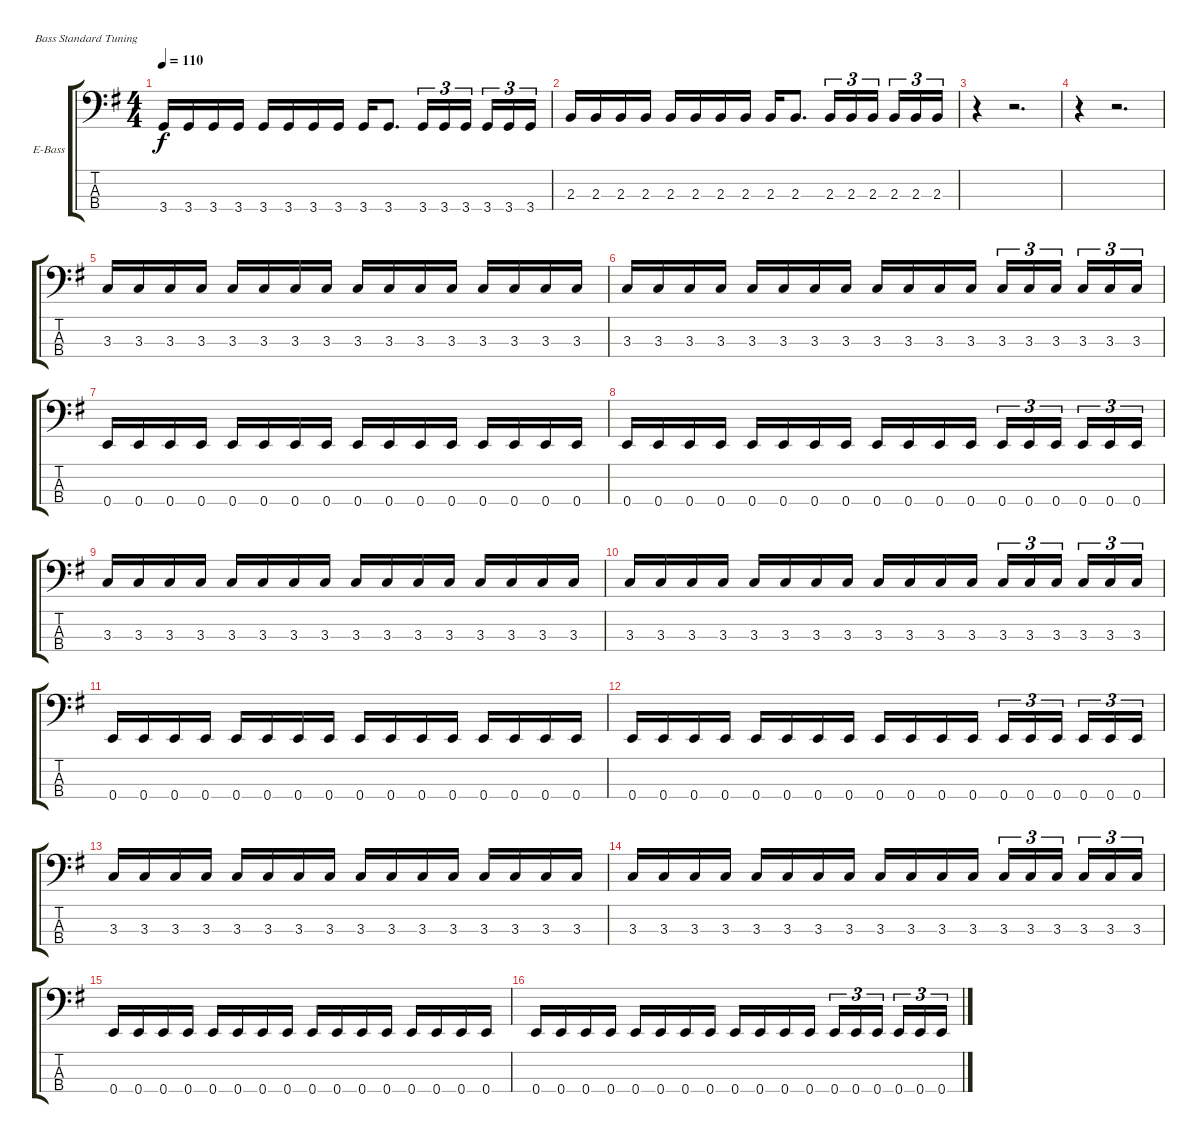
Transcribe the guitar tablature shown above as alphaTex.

\bracketExtendMode groupsimilarinstruments
\firstSystemTrackNameOrientation horizontal
\otherSystemsTrackNameOrientation horizontal
\track ("John Alderete (Bass)" "E-Bass") {instrument electricbassfinger}
\staff {score tabs}
\tuning (G2 D2 A1 E1)
\ts (4 4)
\tempo 110
\clef f4
\ks g
3.4.16{dy f} 3.4.16 3.4.16 3.4.16 3.4.16 3.4.16 3.4.16 3.4.16 3.4.16 3.4.8{d} 3.4.16{tu (3 2)} 3.4.16{tu (3 2)} 3.4.16{tu (3 2)} 3.4.16{tu (3 2)} 3.4.16{tu (3 2)} 3.4.16{tu (3 2)} |
2.3.16 2.3.16 2.3.16 2.3.16 2.3.16 2.3.16 2.3.16 2.3.16 2.3.16 2.3.8{d} 2.3.16{tu (3 2)} 2.3.16{tu (3 2)} 2.3.16{tu (3 2)} 2.3.16{tu (3 2)} 2.3.16{tu (3 2)} 2.3.16{tu (3 2)} |
r.4 r.2{d} |
r.4 r.2{d} |
3.3.16 3.3.16 3.3.16 3.3.16 3.3.16 3.3.16 3.3.16 3.3.16 3.3.16 3.3.16 3.3.16 3.3.16 3.3.16 3.3.16 3.3.16 3.3.16 |
3.3.16 3.3.16 3.3.16 3.3.16 3.3.16 3.3.16 3.3.16 3.3.16 3.3.16 3.3.16 3.3.16 3.3.16 3.3.16{tu (3 2)} 3.3.16{tu (3 2)} 3.3.16{tu (3 2)} 3.3.16{tu (3 2)} 3.3.16{tu (3 2)} 3.3.16{tu (3 2)} |
0.4.16 0.4.16 0.4.16 0.4.16 0.4.16 0.4.16 0.4.16 0.4.16 0.4.16 0.4.16 0.4.16 0.4.16 0.4.16 0.4.16 0.4.16 0.4.16 |
0.4.16 0.4.16 0.4.16 0.4.16 0.4.16 0.4.16 0.4.16 0.4.16 0.4.16 0.4.16 0.4.16 0.4.16 0.4.16{tu (3 2)} 0.4.16{tu (3 2)} 0.4.16{tu (3 2)} 0.4.16{tu (3 2)} 0.4.16{tu (3 2)} 0.4.16{tu (3 2)} |
3.3.16 3.3.16 3.3.16 3.3.16 3.3.16 3.3.16 3.3.16 3.3.16 3.3.16 3.3.16 3.3.16 3.3.16 3.3.16 3.3.16 3.3.16 3.3.16 |
3.3.16 3.3.16 3.3.16 3.3.16 3.3.16 3.3.16 3.3.16 3.3.16 3.3.16 3.3.16 3.3.16 3.3.16 3.3.16{tu (3 2)} 3.3.16{tu (3 2)} 3.3.16{tu (3 2)} 3.3.16{tu (3 2)} 3.3.16{tu (3 2)} 3.3.16{tu (3 2)} |
0.4.16 0.4.16 0.4.16 0.4.16 0.4.16 0.4.16 0.4.16 0.4.16 0.4.16 0.4.16 0.4.16 0.4.16 0.4.16 0.4.16 0.4.16 0.4.16 |
0.4.16 0.4.16 0.4.16 0.4.16 0.4.16 0.4.16 0.4.16 0.4.16 0.4.16 0.4.16 0.4.16 0.4.16 0.4.16{tu (3 2)} 0.4.16{tu (3 2)} 0.4.16{tu (3 2)} 0.4.16{tu (3 2)} 0.4.16{tu (3 2)} 0.4.16{tu (3 2)} |
3.3.16 3.3.16 3.3.16 3.3.16 3.3.16 3.3.16 3.3.16 3.3.16 3.3.16 3.3.16 3.3.16 3.3.16 3.3.16 3.3.16 3.3.16 3.3.16 |
3.3.16 3.3.16 3.3.16 3.3.16 3.3.16 3.3.16 3.3.16 3.3.16 3.3.16 3.3.16 3.3.16 3.3.16 3.3.16{tu (3 2)} 3.3.16{tu (3 2)} 3.3.16{tu (3 2)} 3.3.16{tu (3 2)} 3.3.16{tu (3 2)} 3.3.16{tu (3 2)} |
0.4.16 0.4.16 0.4.16 0.4.16 0.4.16 0.4.16 0.4.16 0.4.16 0.4.16 0.4.16 0.4.16 0.4.16 0.4.16 0.4.16 0.4.16 0.4.16 |
0.4.16 0.4.16 0.4.16 0.4.16 0.4.16 0.4.16 0.4.16 0.4.16 0.4.16 0.4.16 0.4.16 0.4.16 0.4.16{tu (3 2)} 0.4.16{tu (3 2)} 0.4.16{tu (3 2)} 0.4.16{tu (3 2)} 0.4.16{tu (3 2)} 0.4.16{tu (3 2)}
